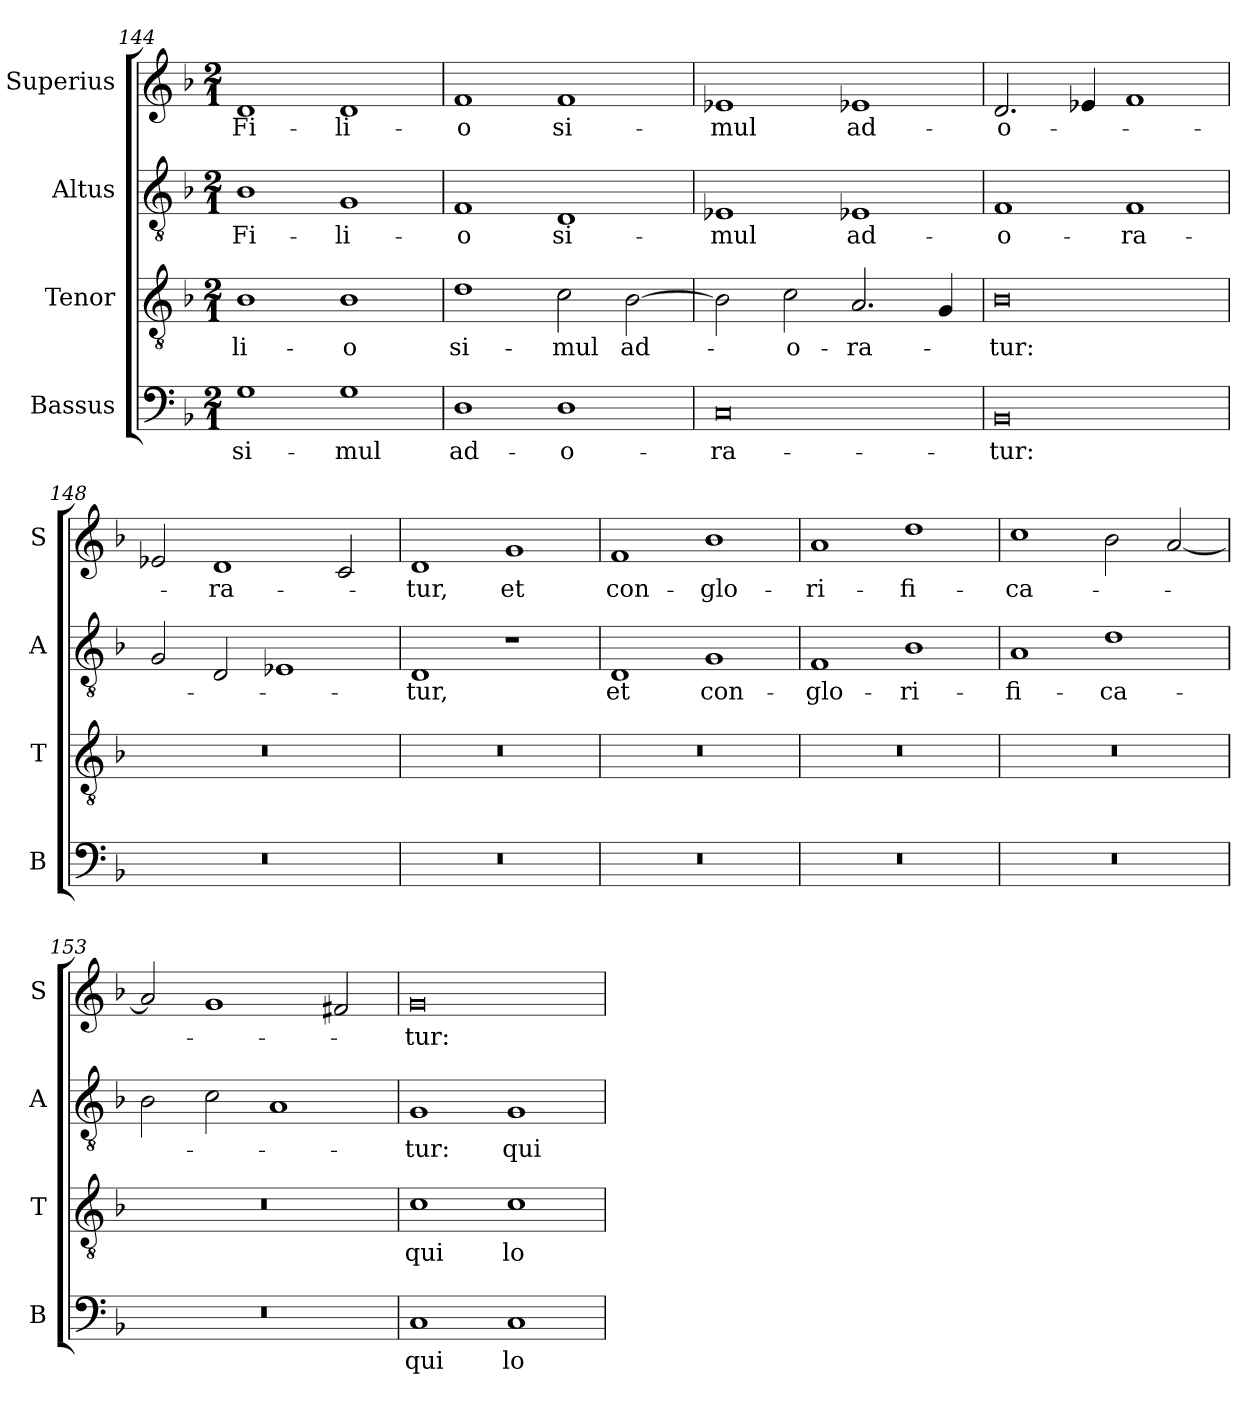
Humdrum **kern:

**kern	**text	**kern	**text	**kern	**text	**kern	**text
*part4	*part4	*part3	*part3	*part2	*part2	*part1	*part1
*staff4	*staff4	*staff3	*staff3	*staff2	*staff2	*staff1	*staff1
*I"Bassus	*	*I"Tenor	*	*I"Altus	*	*I"Superius	*
*I'B	*	*I'T	*	*I'A	*	*I'S	*
*clefF4	*	*clefGv2	*	*clefGv2	*	*clefG2	*
*k[b-]	*	*k[b-]	*	*k[b-]	*	*k[b-]	*
*M2/1	*	*M2/1	*	*M2/1	*	*M2/1	*
=144	=144	=144	=144	=144	=144	=144	=144
1G	si-	1B-	-li-	1B-	Fi-	1d	Fi-
1G	-mul	1B-	-o	1G	-li-	1d	-li-
=145	=145	=145	=145	=145	=145	=145	=145
1D	ad-	1d	si-	1F	-o	1f	-o
1D	-o-	2c	-mul	1D	si-	1f	si-
.	.	[2B-	ad-	.	.	.	.
=146	=146	=146	=146	=146	=146	=146	=146
0C	-ra-	2B-]	.	1E-X	-mul	1e-X	-mul
.	.	2c	-o-	.	.	.	.
.	.	2.A	-ra-	1E-X	ad-	1e-X	ad-
.	.	4G	.	.	.	.	.
=147	=147	=147	=147	=147	=147	=147	=147
0BB-	-tur:	0B-	-tur:	1F	-o-	2.d	-o-
.	.	.	.	.	.	4e-X	.
.	.	.	.	1F	-ra-	1f	.
=148	=148	=148	=148	=148	=148	=148	=148
0r	.	0r	.	2G	.	2e-X	.
.	.	.	.	2D	.	1d	-ra-
.	.	.	.	1E-X	.	.	.
.	.	.	.	.	.	2c	.
=149	=149	=149	=149	=149	=149	=149	=149
0r	.	0r	.	1D	-tur,	1d	-tur,
.	.	.	.	1r	.	1g	et
=150	=150	=150	=150	=150	=150	=150	=150
0r	.	0r	.	1D	et	1f	con-
.	.	.	.	1G	con-	1b-	-glo-
=151	=151	=151	=151	=151	=151	=151	=151
0r	.	0r	.	1F	-glo-	1a	-ri-
.	.	.	.	1B-	-ri-	1dd	-fi-
=152	=152	=152	=152	=152	=152	=152	=152
0r	.	0r	.	1A	-fi-	1cc	-ca-
.	.	.	.	1d	-ca-	2b-	.
.	.	.	.	.	.	[2a	.
=153	=153	=153	=153	=153	=153	=153	=153
0r	.	0r	.	2B-	.	2a]	.
.	.	.	.	2c	.	1g	.
.	.	.	.	1A	.	.	.
.	.	.	.	.	.	2f#X	.
=154	=154	=154	=154	=154	=154	=154	=154
1C	qui	1c	qui	1G	-tur:	0g	-tur:
1C	lo-	1c	lo-	1G	qui	.	.
=	=	=	=	=	=	=	=
*-	*-	*-	*-	*-	*-	*-	*-
